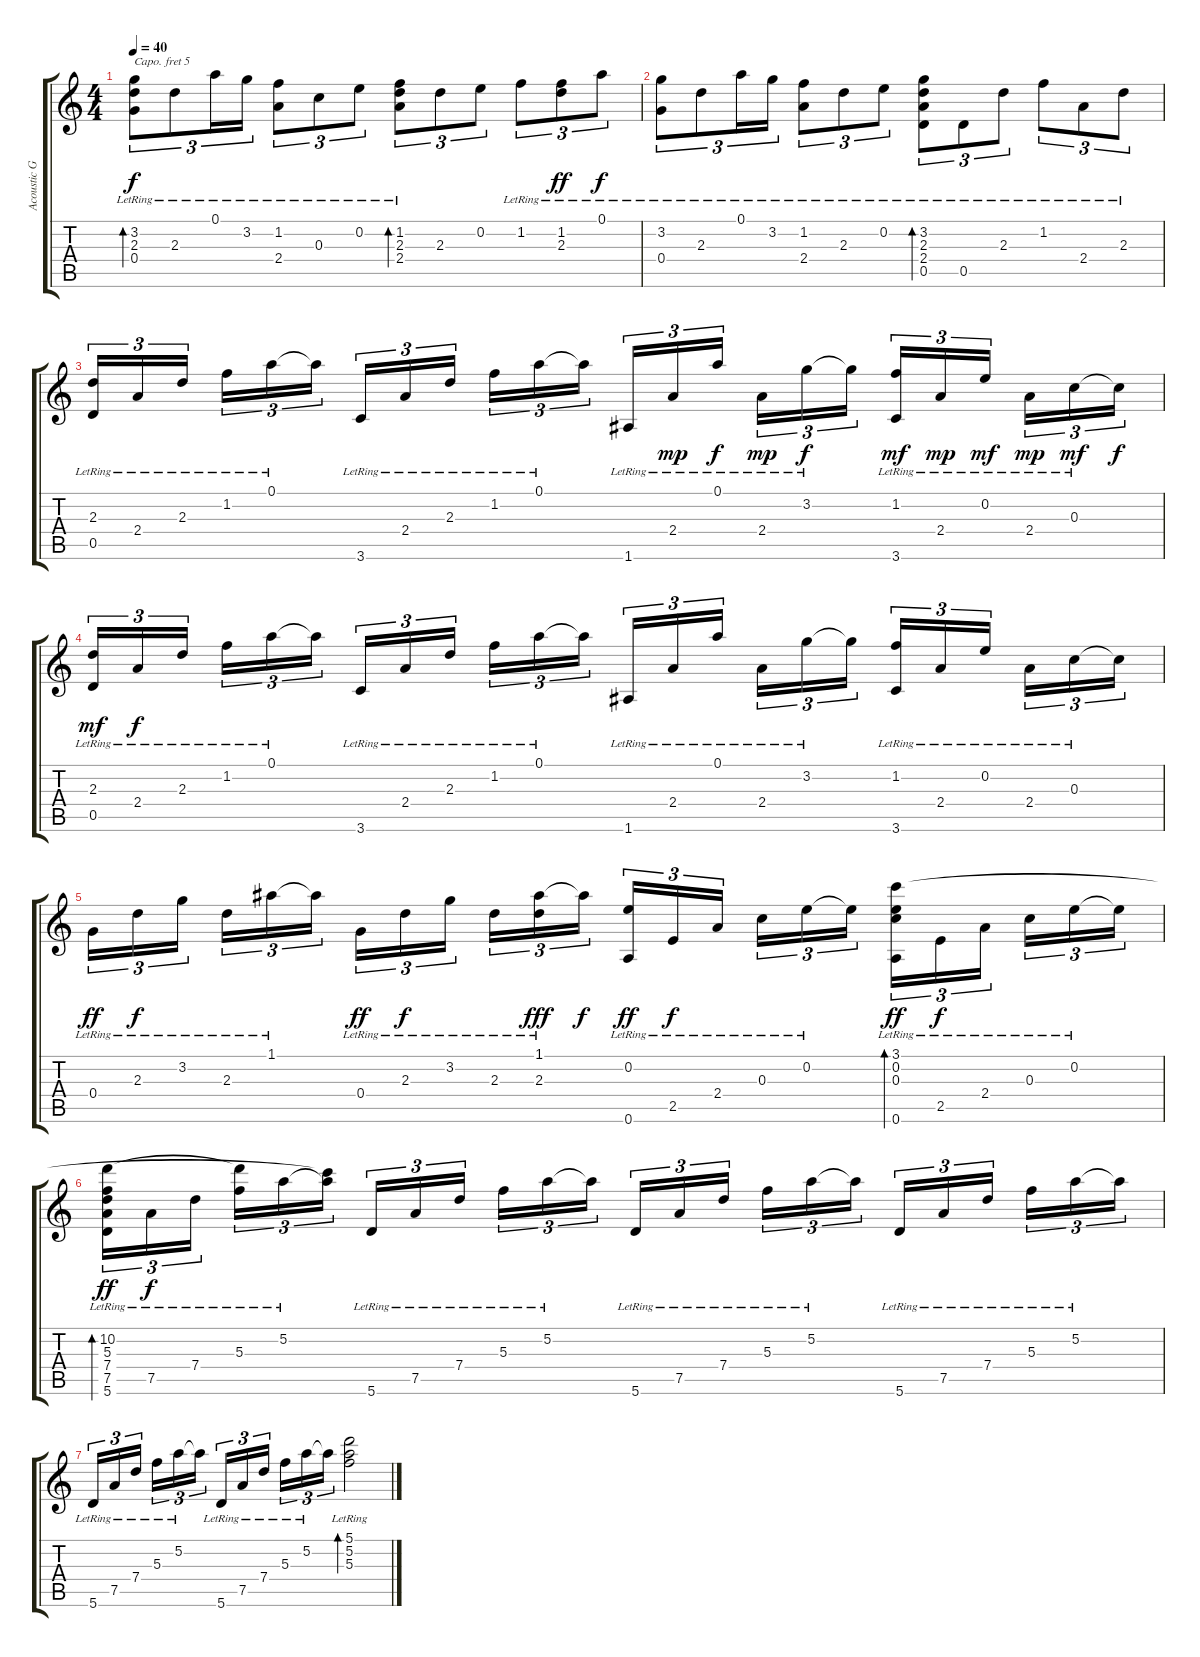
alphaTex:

\track ("Acoustic Guitar" "Acoustic G") {instrument acousticguitarnylon}
\staff {score tabs}
\capo 5
\tuning (E4 B3 G3 D3 A2 E2) {hide}
\ts (4 4)
\tempo 40
\clef g2
\ks c
(3.2{lr} 2.3{lr} 0.4{lr}).8{tu (3 2) bd 30 dy f} 2.3{lr}.8{tu (3 2)} 0.1{lr}.16{tu (3 2)} 3.2{lr}.16{tu (3 2)} (1.2{lr} 2.4{lr}).8{tu (3 2)} 0.3{lr}.8{tu (3 2)} 0.2{lr}.8{tu (3 2)} (1.2{lr} 2.3{lr} 2.4{lr}).8{tu (3 2) bd 30} 2.3.8{tu (3 2)} 0.2.8{tu (3 2)} 1.2{lr}.8{tu (3 2)} (1.2 2.3{lr}).8{tu (3 2) dy ff} 0.1{lr}.8{tu (3 2) dy f} |
(3.2{lr} 0.4{lr}).8{tu (3 2)} 2.3{lr}.8{tu (3 2)} 0.1{lr}.16{tu (3 2)} 3.2{lr}.16{tu (3 2)} (1.2{lr} 2.4{lr}).8{tu (3 2)} 2.3{lr}.8{tu (3 2)} 0.2{lr}.8{tu (3 2)} (3.2{lr} 2.3{lr} 2.4{lr} 0.5{lr}).8{tu (3 2) bd 30} 0.5{lr}.8{tu (3 2)} 2.3{lr}.8{tu (3 2)} 1.2{lr}.8{tu (3 2)} 2.4{lr}.8{tu (3 2)} 2.3{lr}.8{tu (3 2)} |
(2.3{lr} 0.5{lr}).16{tu (3 2)} 2.4{lr}.16{tu (3 2)} 2.3{lr}.16{tu (3 2) beam splitsecondary} 1.2{lr}.16{tu (3 2)} 0.1{lr}.16{tu (3 2)} 0.1{t}.16{tu (3 2)} 3.6{lr}.16{tu (3 2)} 2.4{lr}.16{tu (3 2)} 2.3{lr}.16{tu (3 2) beam splitsecondary} 1.2{lr}.16{tu (3 2)} 0.1{lr}.16{tu (3 2)} 0.1{t}.16{tu (3 2)} 1.6{lr}.16{tu (3 2)} 2.4{lr}.16{tu (3 2) dy mp} 0.1{lr}.16{tu (3 2) dy f beam splitsecondary} 2.4{lr}.16{tu (3 2) dy mp} 3.2{lr}.16{tu (3 2) dy f} 3.2{t}.16{tu (3 2)} (1.2{lr} 3.6{lr}).16{tu (3 2) dy mf} 2.4{lr}.16{tu (3 2) dy mp} 0.2{lr}.16{tu (3 2) dy mf beam splitsecondary} 2.4{lr}.16{tu (3 2) dy mp} 0.3{lr}.16{tu (3 2) dy mf} 0.3{t}.16{tu (3 2) dy f} |
(2.3{lr} 0.5{lr}).16{tu (3 2) dy mf} 2.4{lr}.16{tu (3 2) dy f} 2.3{lr}.16{tu (3 2) beam splitsecondary} 1.2{lr}.16{tu (3 2)} 0.1{lr}.16{tu (3 2)} 0.1{t}.16{tu (3 2)} 3.6{lr}.16{tu (3 2)} 2.4{lr}.16{tu (3 2)} 2.3{lr}.16{tu (3 2) beam splitsecondary} 1.2{lr}.16{tu (3 2)} 0.1{lr}.16{tu (3 2)} 0.1{t}.16{tu (3 2)} 1.6{lr}.16{tu (3 2)} 2.4{lr}.16{tu (3 2)} 0.1{lr}.16{tu (3 2) beam splitsecondary} 2.4{lr}.16{tu (3 2)} 3.2{lr}.16{tu (3 2)} 3.2{t}.16{tu (3 2)} (1.2{lr} 3.6{lr}).16{tu (3 2)} 2.4{lr}.16{tu (3 2)} 0.2{lr}.16{tu (3 2) beam splitsecondary} 2.4{lr}.16{tu (3 2)} 0.3{lr}.16{tu (3 2)} 0.3{t}.16{tu (3 2)} |
0.4{lr}.16{tu (3 2) dy ff} 2.3{lr}.16{tu (3 2) dy f} 3.2{lr}.16{tu (3 2) beam splitsecondary} 2.3{lr}.16{tu (3 2)} 1.1{lr}.16{tu (3 2)} 1.1{t}.16{tu (3 2)} 0.4{lr}.16{tu (3 2) dy ff} 2.3{lr}.16{tu (3 2) dy f} 3.2{lr}.16{tu (3 2) beam splitsecondary} 2.3{lr}.16{tu (3 2)} (1.1 2.3{lr}).16{tu (3 2) dy fff} 1.1{t}.16{tu (3 2) dy f} (0.2{lr} 0.6{lr}).16{tu (3 2) dy ff} 2.5{lr}.16{tu (3 2) dy f} 2.4{lr}.16{tu (3 2) beam splitsecondary} 0.3{lr}.16{tu (3 2)} 0.2{lr}.16{tu (3 2)} 0.2{t}.16{tu (3 2)} (3.1{lr} 0.2{lr} 0.3{lr} 0.6{lr}).16{tu (3 2) bd 480 dy ff} 2.5{lr}.16{tu (3 2) dy f} 2.4{lr}.16{tu (3 2) beam splitsecondary} 0.3{lr}.16{tu (3 2)} 0.2{lr}.16{tu (3 2)} 0.2{t}.16{tu (3 2)} |
(10.2 5.3{lr} 7.4{lr} 7.5 5.6{lr}).16{tu (3 2) bd 60 dy ff} 7.5{lr}.16{tu (3 2) dy f} 7.4{lr}.16{tu (3 2) beam splitsecondary} (10.2{t} 5.3{lr}).16{tu (3 2)} 5.2{lr}.16{tu (3 2)} (3.1{t} 5.2{t}).16{tu (3 2)} 5.6{lr}.16{tu (3 2)} 7.5{lr}.16{tu (3 2)} 7.4{lr}.16{tu (3 2) beam splitsecondary} 5.3{lr}.16{tu (3 2)} 5.2{lr}.16{tu (3 2)} 5.2{t}.16{tu (3 2)} 5.6{lr}.16{tu (3 2)} 7.5{lr}.16{tu (3 2)} 7.4{lr}.16{tu (3 2) beam splitsecondary} 5.3{lr}.16{tu (3 2)} 5.2{lr}.16{tu (3 2)} 5.2{t}.16{tu (3 2)} 5.6{lr}.16{tu (3 2)} 7.5{lr}.16{tu (3 2)} 7.4{lr}.16{tu (3 2) beam splitsecondary} 5.3{lr}.16{tu (3 2)} 5.2{lr}.16{tu (3 2)} 5.2{t}.16{tu (3 2)} |
5.6{lr}.16{tu (3 2)} 7.5{lr}.16{tu (3 2)} 7.4{lr}.16{tu (3 2) beam splitsecondary} 5.3{lr}.16{tu (3 2)} 5.2{lr}.16{tu (3 2)} 5.2{t}.16{tu (3 2)} 5.6{lr}.16{tu (3 2)} 7.5{lr}.16{tu (3 2)} 7.4{lr}.16{tu (3 2) beam splitsecondary} 5.3{lr}.16{tu (3 2)} 5.2{lr}.16{tu (3 2)} 5.2{t}.16{tu (3 2)} (5.1{lr} 5.2{lr} 5.3).2{bd 240}
